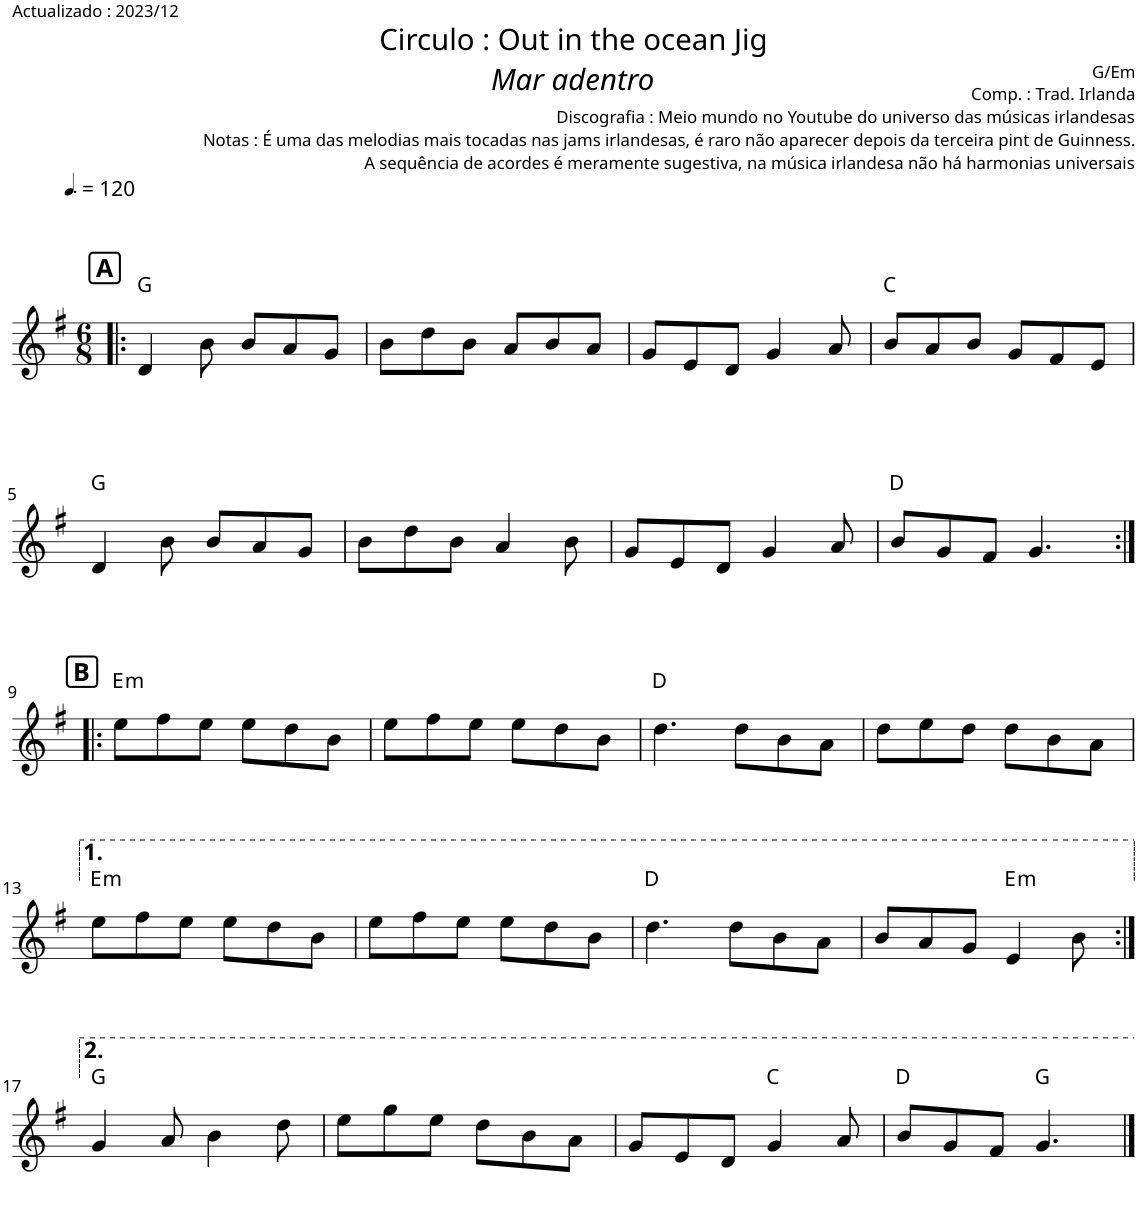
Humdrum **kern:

**kern	**harte
*part1	*part1
*staff1	*
*I"Piano	*
*I'Pno.	*
*clefG2	*
*k[f#]	*
*M6/8	*
*MM180	*
!!LO:REH:place=s1:a:B:cj:fs=12:t=A
=1!|:	=1!|:
4d/	G:maj
8b\	.
8b/L	.
8a/	.
8g/J	.
=2	=2
8b\L	.
8dd\	.
8b\J	.
8a/L	.
8b/	.
8a/J	.
=3	=3
8g/L	.
8e/	.
8d/J	.
4g/	.
8a/	.
=4	=4
8b/L	C:maj
8a/	.
8b/J	.
8g/L	.
8f#/	.
8e/J	.
!!LO:LB:g=z
=5	=5
4d/	G:maj
8b\	.
8b/L	.
8a/	.
8g/J	.
=6	=6
8b\L	.
8dd\	.
8b\J	.
4a/	.
8b\	.
=7	=7
8g/L	.
8e/	.
8d/J	.
4g/	.
8a/	.
=8	=8
8b/L	D:maj
8g/	.
8f#/J	.
4.g/	.
!!LO:LB:g=z
!!LO:REH:place=s1:a:B:cj:fs=12:t=B
=9:|!|:	=9:|!|:
!	!LO:H:kt=m
8ee\L	E:min
8ff#\	.
8ee\J	.
8ee\L	.
8dd\	.
8b\J	.
=10	=10
8ee\L	.
8ff#\	.
8ee\J	.
8ee\L	.
8dd\	.
8b\J	.
=11	=11
4.dd\	D:maj
8dd\L	.
8b\	.
8a\J	.
=12	=12
8dd\L	.
8ee\	.
8dd\J	.
8dd\L	.
8b\	.
8a\J	.
!!LO:LB:g=z
=13	=13
!	!LO:H:kt=m
8ee\L	E:min
8ff#\	.
8ee\J	.
8ee\L	.
8dd\	.
8b\J	.
=14	=14
8ee\L	.
8ff#\	.
8ee\J	.
8ee\L	.
8dd\	.
8b\J	.
=15	=15
4.dd\	D:maj
8dd\L	.
8b\	.
8a\J	.
=16	=16
8b/L	.
8a/	.
8g/J	.
!	!LO:H:kt=m
4e/	E:min
8b\	.
!!LO:LB:g=z
=17:|!	=17:|!
4g/	G:maj
8a/	.
4b\	.
8dd\	.
=18	=18
8ee\L	.
8gg\	.
8ee\J	.
8dd\L	.
8b\	.
8a\J	.
=19	=19
8g/L	.
8e/	.
8d/J	.
4g/	C:maj
8a/	.
=20	=20
8b/L	D:maj
8g/	.
8f#/J	.
4.g/	G:maj
==	==
*-	*-
